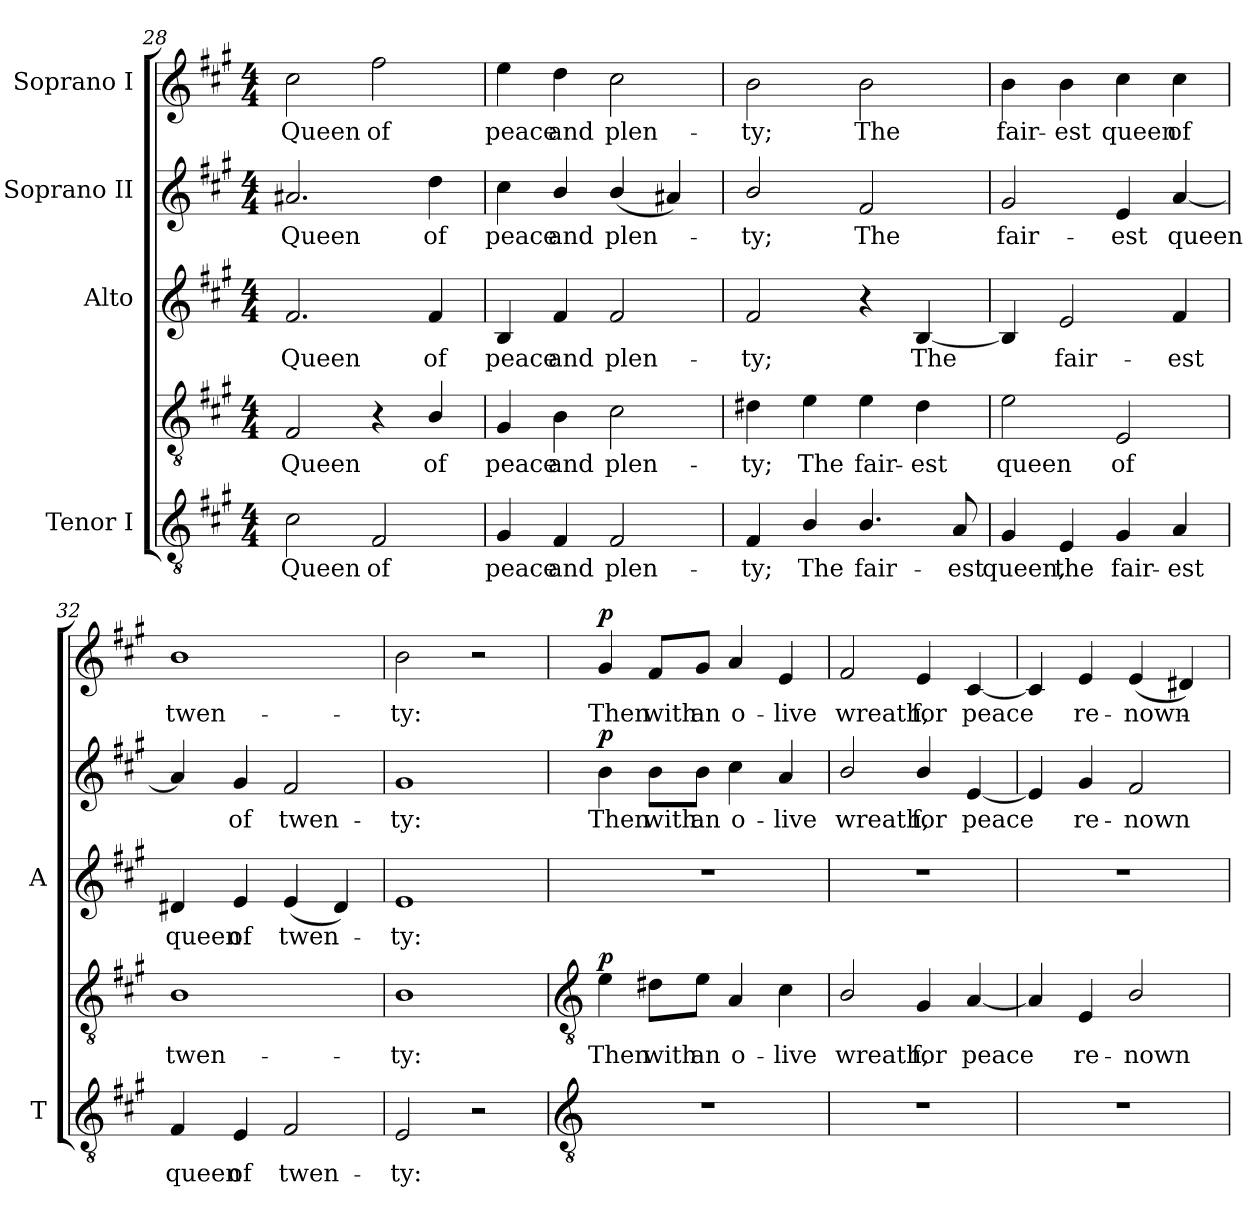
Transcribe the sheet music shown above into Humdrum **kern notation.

**kern	**text	**kern	**text	**dynam	**kern	**text	**kern	**text	**dynam	**kern	**text	**dynam
*part4	*part4	*part4	*part4	*part4	*part3	*part3	*part2	*part2	*part2	*part1	*part1	*part1
*staff5	*staff5	*staff4	*staff4	*staff4/5	*staff3	*staff3	*staff2	*staff2	*staff2	*staff1	*staff1	*staff1
*I"Tenor I	*	*	*	*	*I"Alto	*	*I"Soprano II	*	*	*I"Soprano I	*	*
*I'T	*	*	*	*	*I'A	*	*	*	*	*	*	*
!!LO:LB:g=z
*clefGv2	*	*clefGv2	*	*	*clefG2	*	*clefG2	*	*	*clefG2	*	*
*k[f#c#g#]	*	*k[f#c#g#]	*	*	*k[f#c#g#]	*	*k[f#c#g#]	*	*	*k[f#c#g#]	*	*
*A:	*	*A:	*	*	*A:	*	*A:	*	*	*A:	*	*
*M4/4	*	*M4/4	*	*	*M4/4	*	*M4/4	*	*	*M4/4	*	*
=28	=28	=28	=28	=28	=28	=28	=28	=28	=28	=28	=28	=28
!	!LO:LY:b	!	!LO:LY:b	!	!	!LO:LY:b	!	!LO:LY:b	!	!	!LO:LY:b	!
2c#	Queen	2F#	Queen	.	2.f#	Queen	2.a#X	Queen	.	2cc#	Queen	.
!	!LO:LY:b	!	!	!	!	!	!	!	!	!	!LO:LY:b	!
2F#	of	4r	.	.	.	.	.	.	.	2ff#	of	.
!	!	!	!LO:LY:b	!	!	!LO:LY:b	!	!LO:LY:b	!	!	!	!
.	.	4B/	of	.	4f#	of	4dd	of	.	.	.	.
=29	=29	=29	=29	=29	=29	=29	=29	=29	=29	=29	=29	=29
!	!LO:LY:b	!	!LO:LY:b	!	!	!LO:LY:b	!	!LO:LY:b	!	!	!LO:LY:b	!
4G#	-peace	4G#	peace	.	4B	peace	4cc#	peace	.	4ee	peace	.
!	!LO:LY:b	!	!LO:LY:b	!	!	!LO:LY:b	!	!LO:LY:b	!	!	!LO:LY:b	!
4F#	and	4B	and	.	4f#	and	4b/	and	.	4dd	and	.
!	!LO:LY:b	!	!LO:LY:b	!	!	!LO:LY:b	!	!LO:LY:b	!	!	!LO:LY:b	!
2F#	plen-	2c#	plen-	.	2f#	plen-	(<4b/	plen-	.	2cc#	plen-	.
.	.	.	.	.	.	.	4a#X)	.	.	.	.	.
=30	=30	=30	=30	=30	=30	=30	=30	=30	=30	=30	=30	=30
!	!LO:LY:b	!	!LO:LY:b	!	!	!LO:LY:b	!	!LO:LY:b	!	!	!LO:LY:b	!
4F#	ty;	4d#X	-ty;	.	2f#	-ty;	2b/	ty;	.	2b	-ty;	.
!	!LO:LY:b	!	!LO:LY:b	!	!	!	!	!	!	!	!	!
4B/	The	4e	The	.	.	.	.	.	.	.	.	.
!	!LO:LY:b	!	!LO:LY:b	!	!	!	!	!LO:LY:b	!	!	!LO:LY:b	!
4.B/	fair-	4e	fair-	.	4r	.	2f#	The	.	2b	The	.
!	!	!	!LO:LY:b	!	!	!LO:LY:b	!	!	!	!	!	!
.	.	4d#	-est	.	[4B	The	.	.	.	.	.	.
!	!LO:LY:b	!	!	!	!	!	!	!	!	!	!	!
8A	-est	.	.	.	.	.	.	.	.	.	.	.
=31	=31	=31	=31	=31	=31	=31	=31	=31	=31	=31	=31	=31
!	!LO:LY:b	!	!LO:LY:b	!	!	!	!	!LO:LY:b	!	!	!LO:LY:b	!
4G#	queen,	2e	queen	.	4B]	.	2g#	fair-	.	4b	fair-	.
!	!LO:LY:b	!	!	!	!	!LO:LY:b	!	!	!	!	!LO:LY:b	!
4E	the	.	.	.	2e	fair-	.	.	.	4b	-est	.
!	!LO:LY:b	!	!LO:LY:b	!	!	!	!	!LO:LY:b	!	!	!LO:LY:b	!
4G#	fair-	2E	of	.	.	.	4e	-est	.	4cc#	queen	.
!	!LO:LY:b	!	!	!	!	!LO:LY:b	!	!LO:LY:b	!	!	!LO:LY:b	!
4A	-est	.	.	.	4f#	-est	[4a	queen	.	4cc#	of	.
=32	=32	=32	=32	=32	=32	=32	=32	=32	=32	=32	=32	=32
!	!LO:LY:b	!	!LO:LY:b	!	!	!LO:LY:b	!	!	!	!	!LO:LY:b	!
4F#	-queen	1B	twen-	.	4d#X	queen	4a]	.	.	1b	twen-	.
!	!LO:LY:b	!	!	!	!	!LO:LY:b	!	!LO:LY:b	!	!	!	!
4E	of	.	.	.	4e	of	4g#	of	.	.	.	.
!	!LO:LY:b	!	!	!	!	!LO:LY:b	!	!LO:LY:b	!	!	!	!
2F#	twen-	.	.	.	(<4e	twen-	2f#	twen-	.	.	.	.
.	.	.	.	.	4d#)	.	.	.	.	.	.	.
=33	=33	=33	=33	=33	=33	=33	=33	=33	=33	=33	=33	=33
!	!LO:LY:b	!	!LO:LY:b	!	!	!LO:LY:b	!	!LO:LY:b	!	!	!LO:LY:b	!
2E	ty:	1B	-ty:	.	1e	ty:	1g#	-ty:	.	2b	-ty:	.
2r	.	.	.	.	.	.	.	.	.	2r	.	.
!!LO:LB:g=z
=34	=34	=34	=34	=34	=34	=34	=34	=34	=34	=34	=34	=34
*clefGv2	*	*clefGv2	*	*	*	*	*	*	*	*	*	*
!	!	!	!LO:LY:b	!LO:DY:b	!	!	!	!LO:LY:b	!LO:DY:b	!	!LO:LY:b	!LO:DY:b
1r	.	4e	Then	p	1r	.	4b	Then	p	4g#	Then	p
!	!	!	!LO:LY:b	!	!	!	!	!LO:LY:b	!	!	!LO:LY:b	!
.	.	8d#X\L	with	.	.	.	8b\L	with	.	8f#/L	with	.
!	!	!	!LO:LY:b	!	!	!	!	!LO:LY:b	!	!	!LO:LY:b	!
.	.	8e\J	an	.	.	.	8b\J	an	.	8g#/J	an	.
!	!	!	!LO:LY:b	!	!	!	!	!LO:LY:b	!	!	!LO:LY:b	!
.	.	4A	o-	.	.	.	4cc#	o-	.	4a	o-	.
!	!	!	!LO:LY:b	!	!	!	!	!LO:LY:b	!	!	!LO:LY:b	!
.	.	4c#	-live	.	.	.	4a	-live	.	4e	-live	.
=35	=35	=35	=35	=35	=35	=35	=35	=35	=35	=35	=35	=35
!	!	!	!LO:LY:b	!	!	!	!	!LO:LY:b	!	!	!LO:LY:b	!
1r	.	2B/	wreath,	.	1r	.	2b/	wreath,	.	2f#	wreath,	.
!	!	!	!LO:LY:b	!	!	!	!	!LO:LY:b	!	!	!LO:LY:b	!
.	.	4G#	for	.	.	.	4b/	for	.	4e	for	.
!	!	!	!LO:LY:b	!	!	!	!	!LO:LY:b	!	!	!LO:LY:b	!
.	.	[4A	peace	.	.	.	[4e	peace	.	[4c#	peace	.
=36	=36	=36	=36	=36	=36	=36	=36	=36	=36	=36	=36	=36
1r	.	4A]	.	.	1r	.	4e]	.	.	4c#]	.	.
!	!	!	!LO:LY:b	!	!	!	!	!LO:LY:b	!	!	!LO:LY:b	!
.	.	4E	re-	.	.	.	4g#	re-	.	4e	re-	.
!	!	!	!LO:LY:b	!	!	!	!	!LO:LY:b	!	!	!LO:LY:b	!
.	.	2B/	-nown-	.	.	.	2f#	-nown-	.	(<4e	-nown-	.
.	.	.	.	.	.	.	.	.	.	4d#X)	.	.
=	=	=	=	=	=	=	=	=	=	=	=	=
*-	*-	*-	*-	*-	*-	*-	*-	*-	*-	*-	*-	*-
